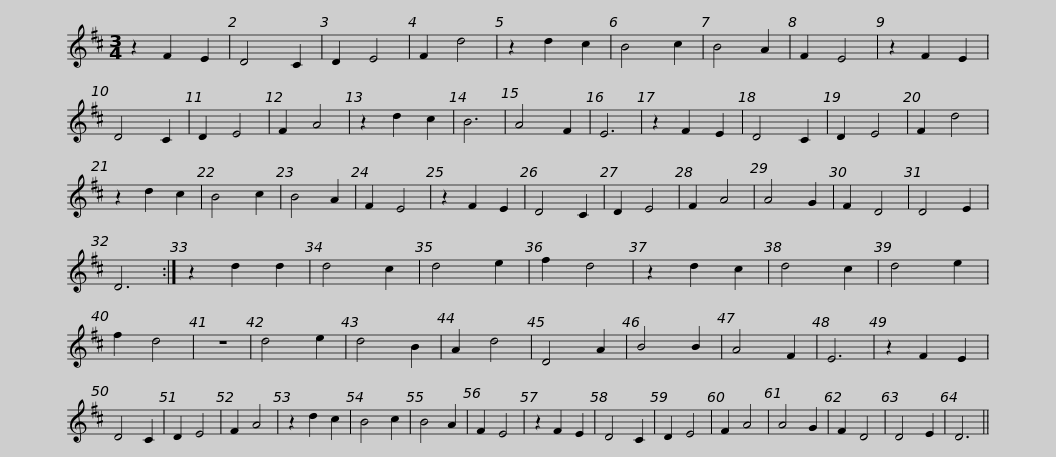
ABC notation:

X:1
L:1/8
M:3/4
I:linebreak $
K:D
V:1 treble
V:1
 z2 F2 E2 | D4 C2 | D2 E4 | F2 d4 | z2 d2 c2 | %5
 B4 c2 | B4 A2 | F2 E4 | z2 F2 E2 | D4 C2 | %10
 D2 E4 | F2 A4 | z2 d2 c2 | B6 | A4 F2 |$ %15
 E6 | z2 F2 E2 | D4 C2 | D2 E4 | F2 d4 | %20
 z2 d2 c2 | B4 c2 | B4 A2 | F2 E4 | z2 F2 E2 | %25
 D4 C2 | D2 E4 | F2 A4 | A4 G2 | F2 D4 | %30
 D4 E2 |$ D6 :| z2 d2 d2 | d4 c2 | d4 e2 | %35
 f2 d4 | z2 d2 c2 | d4 c2 | d4 e2 | f2 d4 | %40
 z6 | d4 e2 | d4 B2 | A2 d4 | D4 A2 | %45
 B4 B2 | A4 F2 |$ E6 | z2 F2 E2 | D4 C2 | %50
 D2 E4 | F2 A4 | z2 d2 c2 | B4 c2 | B4 A2 | %55
 F2 E4 | z2 F2 E2 | D4 C2 | D2 E4 | F2 A4 | %60
 A4 G2 | F2 D4 | D4 E2 |$ D6 || %64
